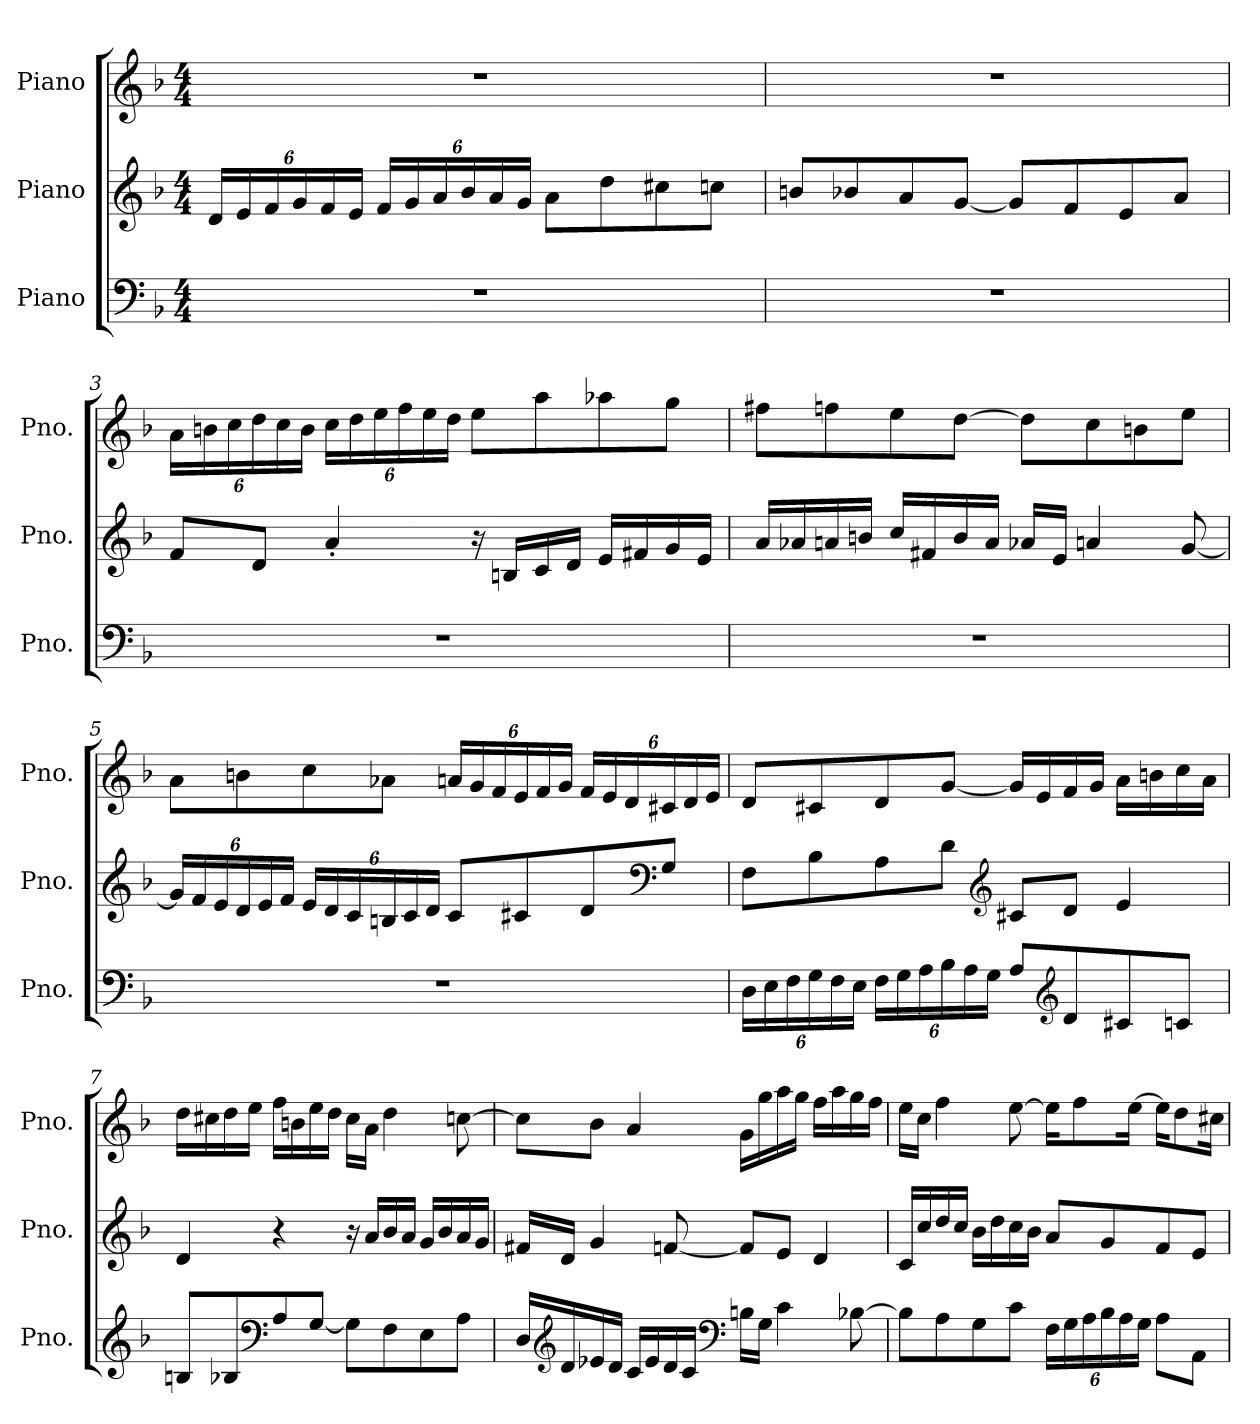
**kern	**kern	**kern
*part3	*part2	*part1
*staff3	*staff2	*staff1
*I"Piano	*I"Piano	*I"Piano
*I'Pno.	*I'Pno.	*I'Pno.
*clefF4	*clefG2	*clefG2
*k[b-]	*k[b-]	*k[b-]
*M4/4	*M4/4	*M4/4
*MM60	*MM60	*MM60
*	*Xbrackettup	*
=1	=1	=1
1r	24d/LL	1r
.	24e/	.
.	24f/	.
.	24g/	.
.	24f/	.
.	24e/JJ	.
.	24f/LL	.
.	24g/	.
.	24a/	.
.	24b-/	.
.	24a/	.
.	24g/JJ	.
.	8a\L	.
.	8dd\	.
.	8cc#X\	.
.	8ccn\J	.
=2	=2	=2
1r	8bn/L	1r
.	8b-X/	.
.	8a/	.
.	[8g/J	.
.	8g/L]	.
.	8f/	.
.	8e/	.
.	8a/J	.
!!LO:LB:g=z
=3	=3	=3
*	*	*Xbrackettup
1r	8f/L	24a\LL
.	.	24bn\
.	.	24cc\
.	8d/J	24dd\
.	.	24cc\
.	.	24b\JJ
.	4a'/	24cc\LL
.	.	24dd\
.	.	24ee\
.	.	24ff\
.	.	24ee\
.	.	24dd\JJ
.	16r	8ee\L
.	16Bn/LL	.
.	16c/	8aa\
.	16d/JJ	.
.	16e/LL	8aa-X\
.	16f#X/	.
.	16g/	8gg\J
.	16e/JJ	.
=4	=4	=4
1r	16a/LL	8ff#X\L
.	16a-X/	.
.	16an/	8ffn\
.	16bn/JJ	.
.	16cc/LL	8ee\
.	16f#X/	.
.	16b/	[8dd\J
.	16a/JJ	.
.	16a-X/LL	8dd\L]
.	16e/JJ	.
.	4an/	8cc\
.	.	8bn\
.	[8g/	8ee\J
!!LO:LB:g=z
=5	=5	=5
1r	24g/LL]	8a\L
.	24f/	.
.	24e/	.
.	24d/	8bn\
.	24e/	.
.	24f/JJ	.
.	24e/LL	8cc\
.	24d/	.
.	24c/	.
.	24Bn/	8a-X\J
.	24c/	.
.	24d/JJ	.
.	8c/L	24an/LL
.	.	24g/
.	.	24f/
.	8c#X/	24e/
.	.	24f/
.	.	24g/JJ
.	8d/	24f/LL
.	.	24e/
.	.	24d/
*	*clefF4	*
.	8G/J	24c#X/
.	.	24d/
.	.	24e/JJ
!!LO:LB:g=z
=6	=6	=6
*Xbrackettup	*	*
24D\LL	8F\L	8d/L
24E\	.	.
24F\	.	.
24G\	8B-\	8c#X/
24F\	.	.
24E\JJ	.	.
24F\LL	8A\	8d/
24G\	.	.
24A\	.	.
24B-\	8d\J	[8g/J
24A\	.	.
24G\JJ	.	.
*	*clefG2	*
8A/L	8c#X/L	16g/LL]
.	.	16e/
*clefG2	*	*
8d/	8d/J	16f/
.	.	16g/JJ
8c#X/	4e/	16a\LL
.	.	16bn\
8cn/J	.	16cc\
.	.	16a\JJ
=7	=7	=7
8Bn/L	4d/	16dd\LL
.	.	16cc#X\
8B-X/	.	16dd\
.	.	16ee\JJ
*clefF4	*	*
8A/	4r	16ff\LL
.	.	16bn\
[8G/J	.	16ee\
.	.	16dd\JJ
8G\L]	16r	16cc#\LL
.	16a/LL	16a\JJ
8F\	16b-/	4dd\
.	16a/JJ	.
8E\	16g/LL	.
.	16b-/	.
8A\J	16a/	[8ccn\
.	16g/JJ	.
!!LO:PB:g=z
=8	=8	=8
16D/LL	16f#X/LL	8cc\L]
*clefG2	*	*
16d/	16d/JJ	.
16e-X/	4g/	8b-\J
16d/JJ	.	.
16c/LL	.	4a/
16e-/	.	.
16d/	[8fn/	.
16c/JJ	.	.
*clefF4	*	*
16Bn\LL	8f/L]	16g\LL
16G\JJ	.	16gg\
4c\	8e/J	16aa\
.	.	16gg\JJ
.	4d/	16ff\LL
.	.	16aa\
[8B-X\	.	16gg\
.	.	16ff\JJ
=9	=9	=9
8B-\L]	16c/LL	16ee\LL
.	16cc/	16cc\JJ
8A\	16dd/	4ff\
.	16cc/JJ	.
8G\	16b-\LL	.
.	16dd\	.
8c\J	16cc\	[8ee\
.	16b-\JJ	.
24F\LL	8a/L	16ee\KL]
24G\	.	.
.	.	8ff\
24A\	.	.
24B-\	8g/	.
24A\	.	.
.	.	[16ee\Jk
24G\JJ	.	.
8A\L	8f/	16ee\KL]
.	.	8dd\
8AA\J	8e/J	.
.	.	16cc#X\Jk
=	=	=
*-	*-	*-
